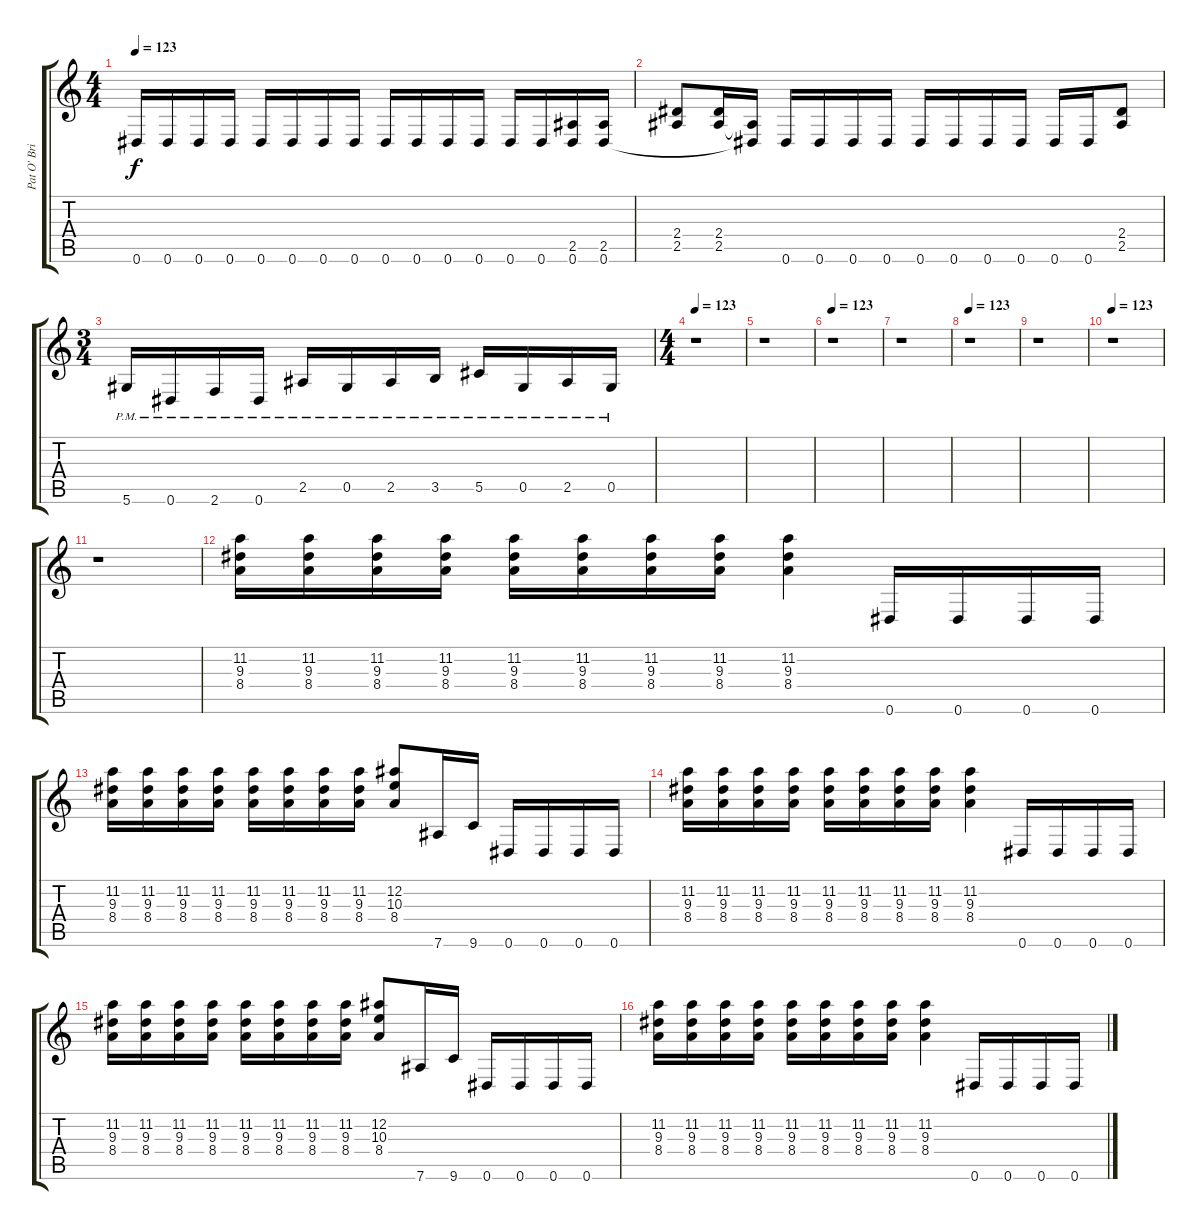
\track ("Pat O' Brien" "Pat O' Bri") {instrument distortionguitar}
\staff {score tabs}
\tuning (Eb4 Bb3 Gb3 Db3 Ab2 Eb2) {hide}
\ts (4 4)
\tempo 123
\clef g2
\ks c
0.6.16{dy f} 0.6.16 0.6.16 0.6.16 0.6.16 0.6.16 0.6.16 0.6.16 0.6.16 0.6.16 0.6.16 0.6.16 0.6.16 0.6.16 (2.5 0.6).16 (2.5 0.6).16 |
(2.4 2.5).8 (2.4 2.5).16 (2.5{t} 0.6{t}).16 0.6.16 0.6.16 0.6.16 0.6.16 0.6.16 0.6.16 0.6.16 0.6.16 0.6.16 0.6.16 (2.4 2.5).8 |
\ts (3 4)
5.6{pm}.16 0.6{pm}.16 2.6{pm}.16 0.6{pm}.16 2.5{pm}.16 0.5{pm}.16 2.5{pm}.16 3.5{pm}.16 5.5{pm}.16 0.5{pm}.16 2.5{pm}.16 0.5{pm}.16 |
\ts (4 4)
\tempo 123
r.1 |
r.1 |
\tempo 123
r.1 |
r.1 |
\tempo 123
r.1 |
r.1 |
\tempo 123
r.1 |
r.1 |
(11.2 9.3 8.4).16 (11.2 9.3 8.4).16 (11.2 9.3 8.4).16 (11.2 9.3 8.4).16 (11.2 9.3 8.4).16 (11.2 9.3 8.4).16 (11.2 9.3 8.4).16 (11.2 9.3 8.4).16 (11.2 9.3 8.4).4 0.6.16 0.6.16 0.6.16 0.6.16 |
(11.2 9.3 8.4).16 (11.2 9.3 8.4).16 (11.2 9.3 8.4).16 (11.2 9.3 8.4).16 (11.2 9.3 8.4).16 (11.2 9.3 8.4).16 (11.2 9.3 8.4).16 (11.2 9.3 8.4).16 (12.2 10.3 8.4).8 7.6.16 9.6.16 0.6.16 0.6.16 0.6.16 0.6.16 |
(11.2 9.3 8.4).16 (11.2 9.3 8.4).16 (11.2 9.3 8.4).16 (11.2 9.3 8.4).16 (11.2 9.3 8.4).16 (11.2 9.3 8.4).16 (11.2 9.3 8.4).16 (11.2 9.3 8.4).16 (11.2 9.3 8.4).4 0.6.16 0.6.16 0.6.16 0.6.16 |
(11.2 9.3 8.4).16 (11.2 9.3 8.4).16 (11.2 9.3 8.4).16 (11.2 9.3 8.4).16 (11.2 9.3 8.4).16 (11.2 9.3 8.4).16 (11.2 9.3 8.4).16 (11.2 9.3 8.4).16 (12.2 10.3 8.4).8 7.6.16 9.6.16 0.6.16 0.6.16 0.6.16 0.6.16 |
(11.2 9.3 8.4).16 (11.2 9.3 8.4).16 (11.2 9.3 8.4).16 (11.2 9.3 8.4).16 (11.2 9.3 8.4).16 (11.2 9.3 8.4).16 (11.2 9.3 8.4).16 (11.2 9.3 8.4).16 (11.2 9.3 8.4).4 0.6.16 0.6.16 0.6.16 0.6.16
